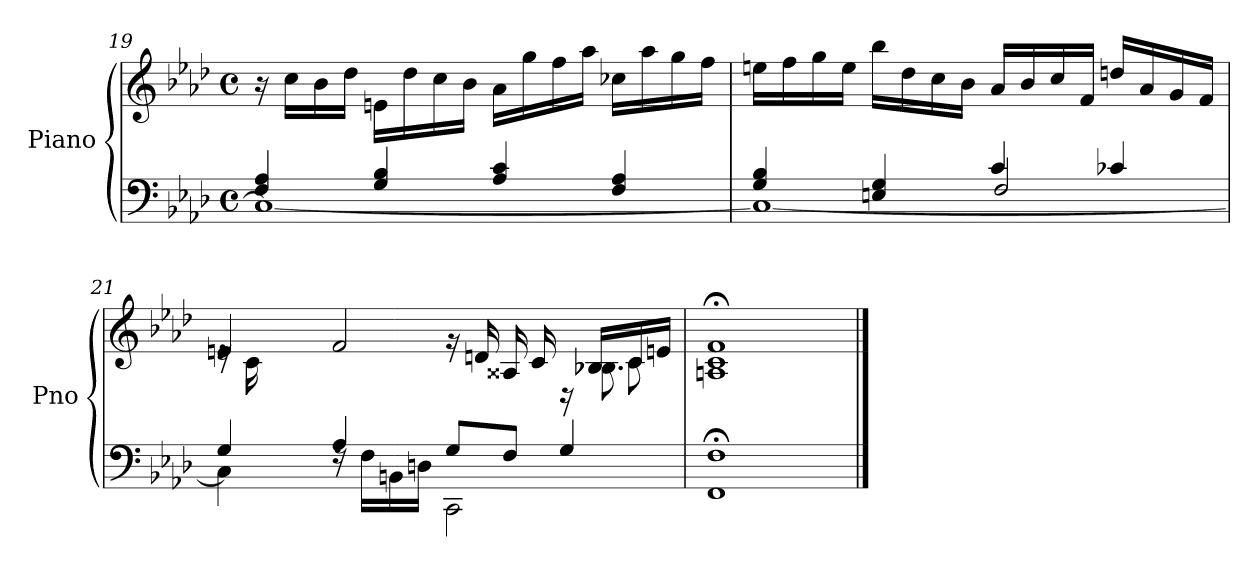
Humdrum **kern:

**kern	**kern
*part1	*part1
*staff2	*staff1
*I"Piano	*
*I'Pno	*
*clefF4	*clefG2
*k[b-e-a-d-]	*k[b-e-a-d-]
*M4/4	*M4/4
*met(c)	*met(c)
=19	=19
*^	*
4F/ 4A-/	1C_	16r
.	.	16cc\LL
.	.	16b-\
.	.	16dd-\JJ
4G/ 4B-/	.	16en\LL
.	.	16dd-\
.	.	16cc\
.	.	16b-\JJ
4A-/ 4c/	.	16a-\LL
.	.	16gg\
.	.	16ff\
.	.	16aa-\JJ
4F/ 4A-/	.	16cc-Xi\LL
.	.	16aa-\
.	.	16gg\
.	.	16ff\JJ
!!LO:LB:g=z
=20	=20	=20
*	*^	*^
4G/ 4B-/	1C_	2ryy	16een\LL	2ryy
.	.	.	16ff\	.
.	.	.	16gg\	.
.	.	.	16ee\JJ	.
4En/ 4G/	.	.	16bb-\LL	.
.	.	.	16dd-\	.
.	.	.	16cc\	.
.	.	.	16b-\JJ	.
4c/	.	2F/	16a-/LL	2ryy
.	.	.	16b-/	.
.	.	.	16cc/	.
.	.	.	16f/JJ	.
4c-Xi/	.	.	16ddn/LL	.
.	.	.	16a-/	.
.	.	.	16g/	.
.	.	.	16f/JJ	.
=21	=21	=21	=21	=21
*	*	*^	*	*^
8ryy	2..ryy	4G/	4C\]	4en/	16re	2..ryy
.	.	.	.	.	16c\LL	.
16G/	.	.	.	.	8ryy	.
16B-X/JJ	.	.	.	.	.	.
4ryy	.	4A-/	16rF	2f/	4ryy	.
.	.	.	16F\LL	.	.	.
.	.	.	16BBn\	.	.	.
.	.	.	16Dn\JJ	.	.	.
4ryy	.	8G/L	2CC\	.	16rg	.
.	.	.	.	.	16dn/LL	.
.	.	8F/J	.	.	16A##Xi/	.
.	.	.	.	.	16c/JJ	.
16ryy	.	4G/	.	16rD	16ryy	.
8.ryy	.	.	.	16B-X/LL	8.B-X\	.
.	8ryy	.	.	16c/	.	8c\
.	.	.	.	16en/JJ	.	.
*v	*v	*v	*v	*	*	*
*	*v	*v	*v
=22	=22
1FF; 1F;	1An;< 1c;< 1f;<
==	==
*-	*-
